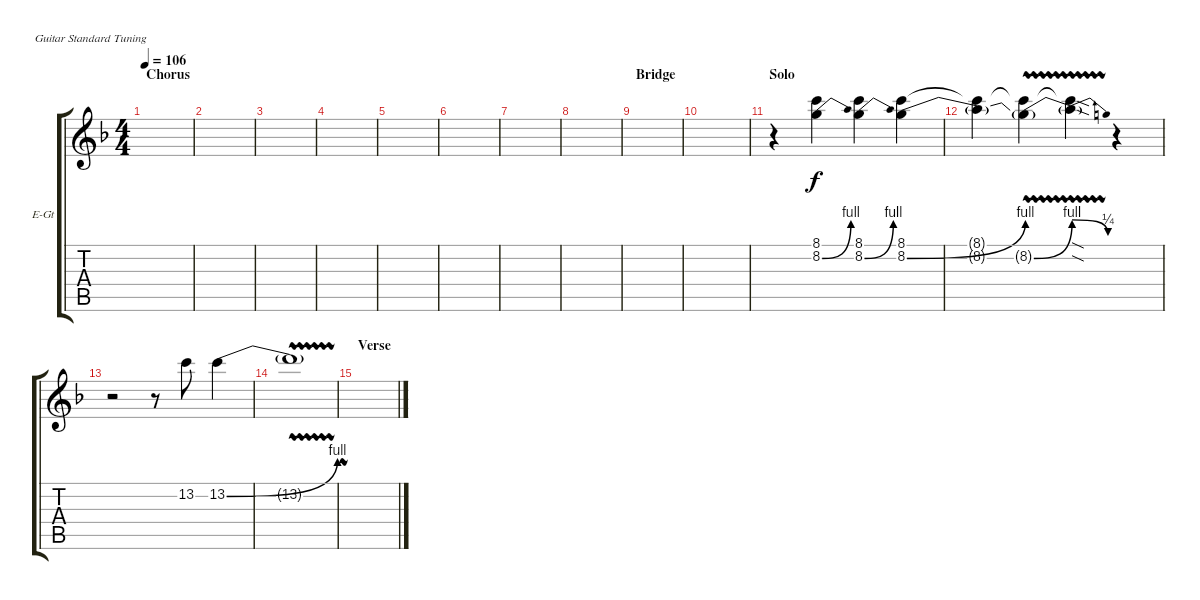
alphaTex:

\defaultSystemsLayout 4
\bracketExtendMode groupsimilarinstruments
\firstSystemTrackNameOrientation horizontal
\otherSystemsTrackNameOrientation horizontal
\track ("Angus Young Solo" "E-Gt") {instrument distortionguitar}
\staff {score tabs}
\tuning (E4 B3 G3 D3 A2 E2)
\ts (4 4)
\section ("" "Chorus")
\tempo 106
\clef g2
\ks dminor
|
|
|
|
|
|
|
|
\section ("" "Bridge")
|
|
\section ("" "Solo")
r.4 (8.1 8.2{be (bend 0 0 15 4)}).4 (8.2{be (bend 0 0 15 4)} 8.1).4 (8.1 8.2{be (bend 0 0 15 4)}).4 |
(8.1{t} 8.2{t}).4 (8.1{vw t} 8.2{be (bend 0 0 15 4) vw t}).4 (8.2{be (release 0 4 60 1) sod t} 8.1{sod t}).4 r.4 |
r.2 r.8 13.2.8 13.2{be (bend 0 0 44.4 4)}.4 |
13.2{vw t}.1 |
\section ("" "Verse")
